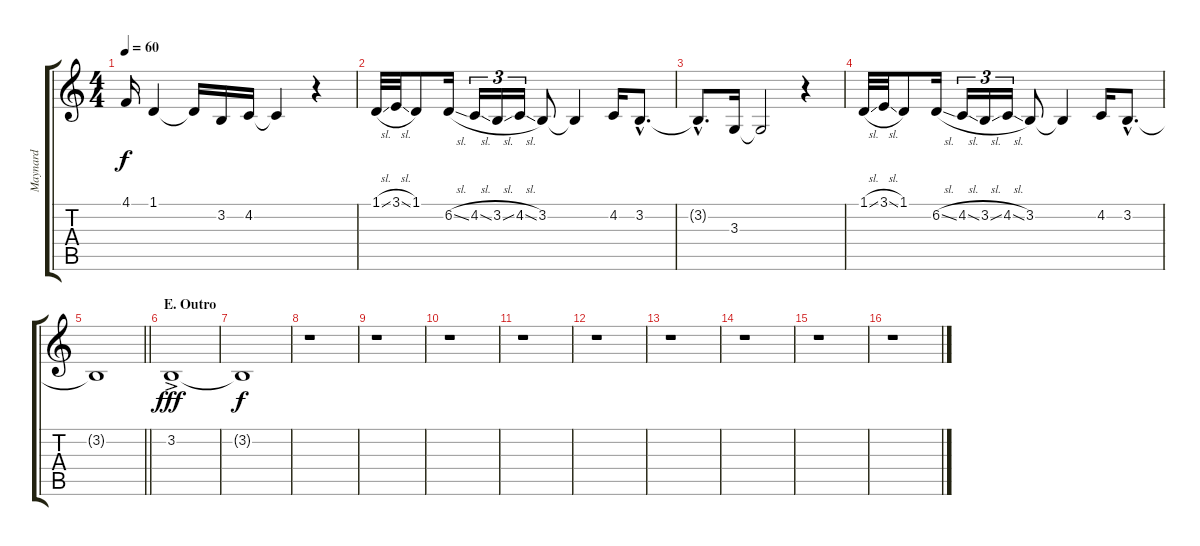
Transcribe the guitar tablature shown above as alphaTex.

\track ("Maynard" "Maynard") {instrument lead3calliope}
\staff {score tabs}
\tuning (Db4 Ab3 E3 B2 Gb2 Db2) {hide}
\ts (4 4)
\tempo 60
\clef g2
\ks c
4.1.16{dy f} 1.1.4 1.1{t}.16 3.2.16 4.2.16 4.2{t}.4 r.4 |
1.1{sl}.32 3.1{sl}.32 1.1.8 6.2{sl}.16 4.2{sl}.16{tu (3 2)} 3.2{sl}.16{tu (3 2)} 4.2{sl}.16{tu (3 2)} 3.2.8 3.2{t}.4 4.2.16 3.2{hac}.8{d} |
3.2{hac t}.8{d} 3.3.16 3.3{t}.2 r.4 |
1.1{sl}.32 3.1{sl}.32 1.1.8 6.2{sl}.16 4.2{sl}.16{tu (3 2)} 3.2{sl}.16{tu (3 2)} 4.2{sl}.16{tu (3 2)} 3.2.8 3.2{t}.4 4.2.16 3.2{hac}.8{d} |
\barLineRight lightlight
3.2{t}.1 |
\section ("" "E. Outro")
3.2{ac}.1{dy fff} |
3.2{t}.1{dy f} |
r.1 |
r.1 |
r.1 |
r.1 |
r.1 |
r.1 |
r.1 |
r.1 |
r.1
